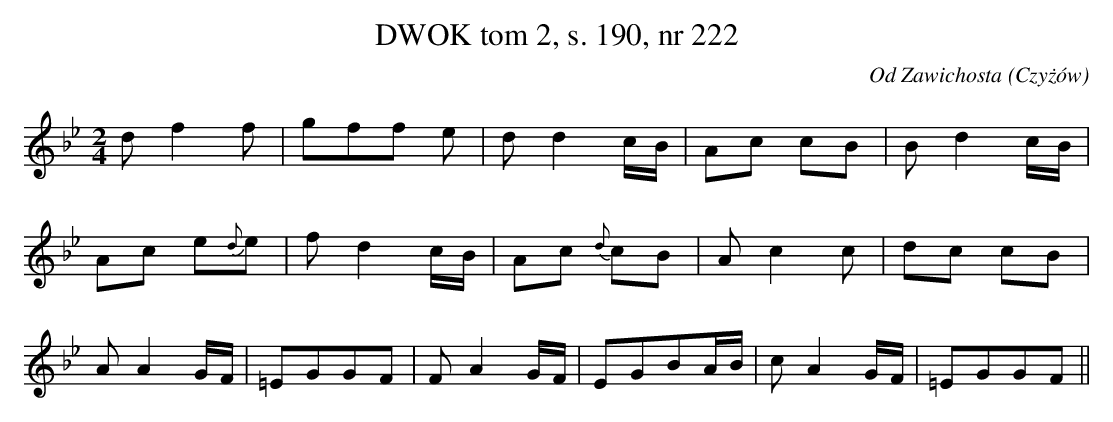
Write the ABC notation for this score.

X:1
T: DWOK tom 2, s. 190, nr 222
O:Od Zawichosta (Czyżów)
L: 1/16
M: 2/4
K: Bb
d2 f4 f2 | g2f2f2 e2 | d2 d4 cB | A2c2 c2B2 | B2 d4 cB |
A2c2 e2{d}e2 | f2 d4 cB | A2c2 {d}c2B2 | A2 c4 c2 | d2c2 c2B2 |
A2 A4 GF | =E2G2G2F2 | F2 A4 GF | E2G2B2AB | c2 A4 GF | =E2G2G2F2 ||
